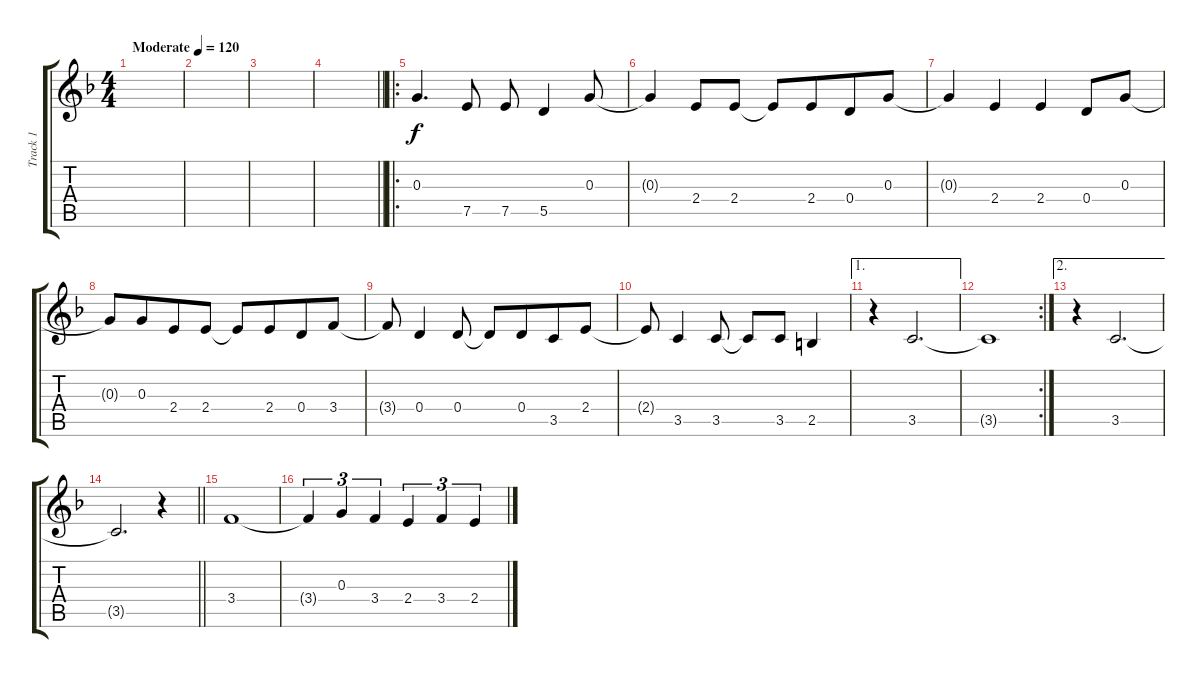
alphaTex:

\track ("Track 1" "Track 1") {instrument acousticguitarnylon}
\staff {score tabs}
\tuning (E4 B3 G3 D3 A2 E2) {hide}
\ts (4 4)
\tempo (120 "Moderate")
\clef g2
\ks f
|
|
|
\barLineRight lightlight
|
\ro
0.3.4{d} 7.5.8 7.5.8 5.5.4 0.3.8 |
0.3{t}.4 2.4.8 2.4.8 2.4{t}.8 2.4.8{beam merge} 0.4.8 0.3.8 |
0.3{t}.4 2.4.4 2.4.4 0.4.8 0.3.8 |
0.3{t}.8 0.3.8{beam merge} 2.4.8 2.4.8 2.4{t}.8 2.4.8{beam merge} 0.4.8 3.4.8 |
3.4{t}.8 0.4.4 0.4.8 0.4{t}.8 0.4.8{beam merge} 3.5.8 2.4.8 |
2.4{t}.8 3.5.4 3.5.8 3.5{t}.8 3.5.8 2.5.4 |
\ae 1
r.4 3.5.2{d} |
\rc 2
3.5{t}.1 |
\ae 2
r.4 3.5.2{d} |
\barLineRight lightlight
3.5{t}.2{d} r.4 |
3.4.1 |
3.4{t}.4{tu (3 2)} 0.3.4{tu (3 2)} 3.4.4{tu (3 2)} 2.4.4{tu (3 2)} 3.4.4{tu (3 2)} 2.4.4{tu (3 2)}
